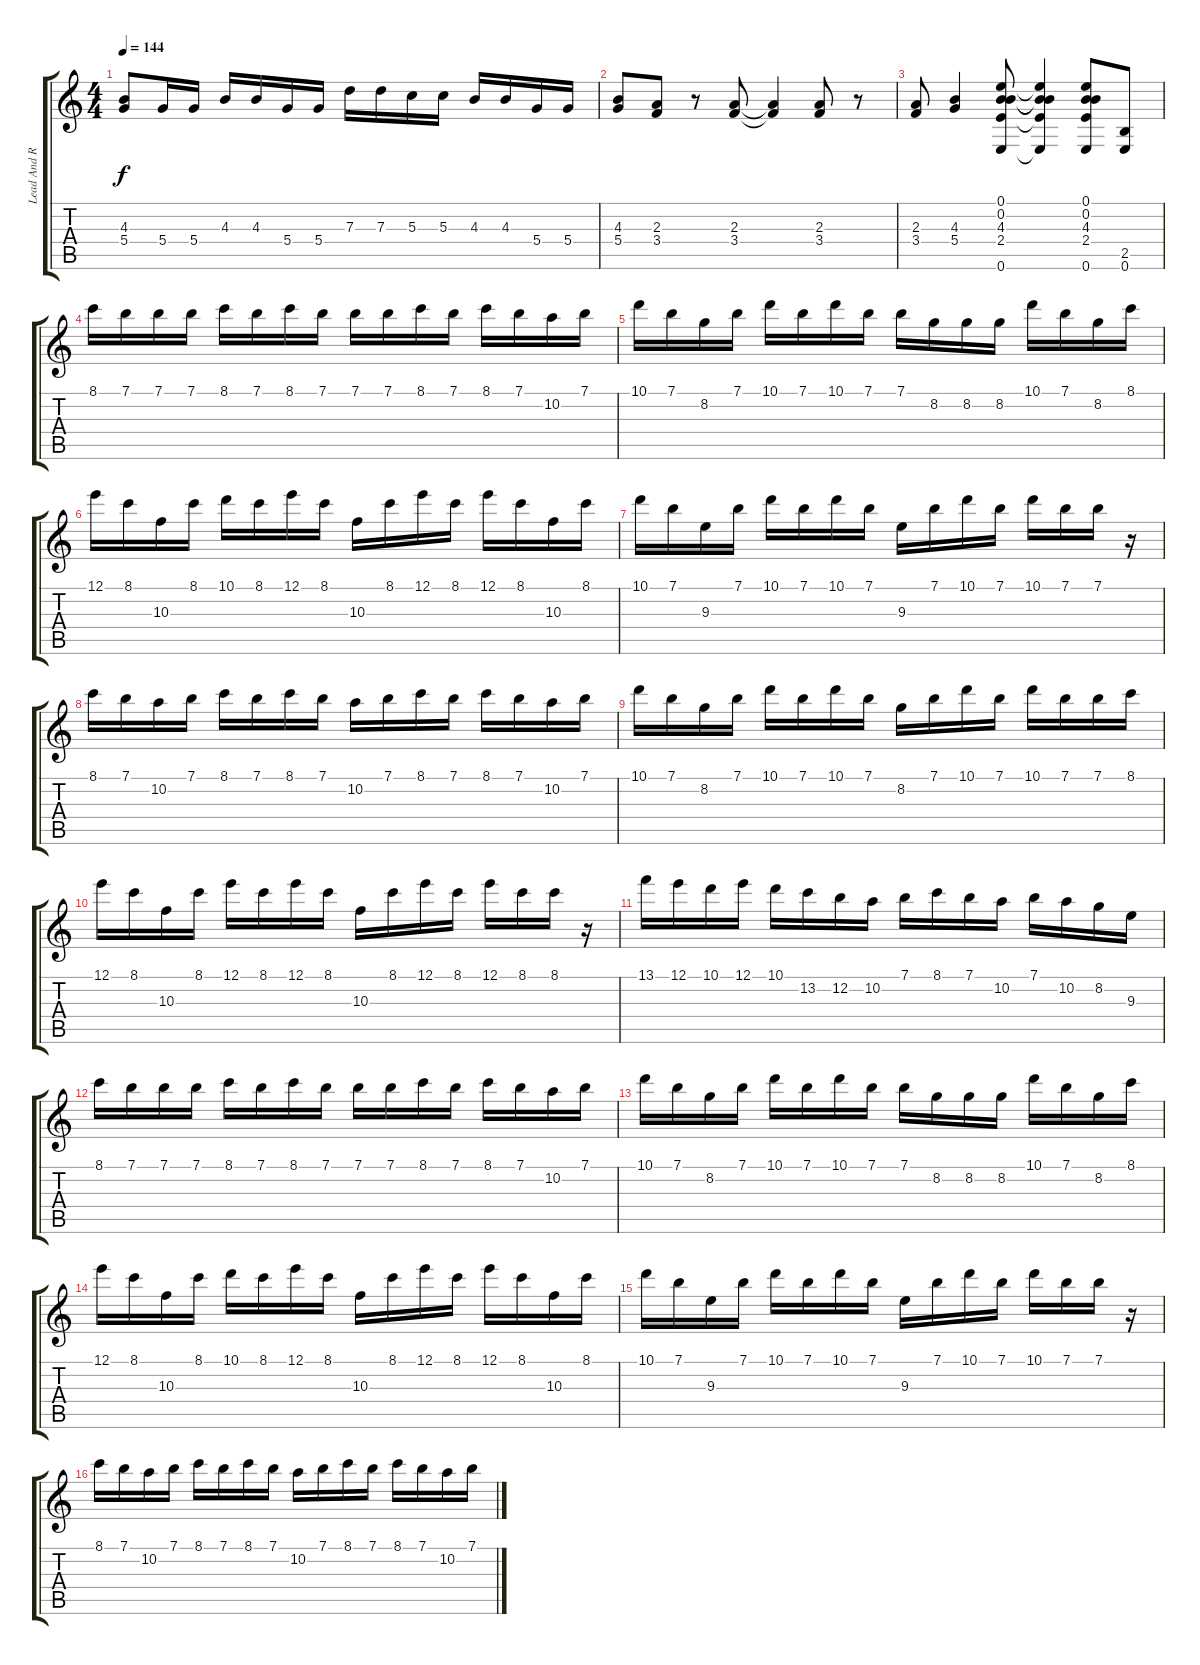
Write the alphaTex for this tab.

\track ("Lead And Rhythm Guitar" "Lead And R") {instrument overdrivenguitar}
\staff {score tabs}
\tuning (E4 B3 G3 D3 A2 E2) {hide}
\ts (4 4)
\tempo 144
\clef g2
\ks c
(4.3{t} 5.4{t}).8{dy f} 5.4.16 5.4.16 4.3.16 4.3.16 5.4.16 5.4.16 7.3.16 7.3.16 5.3.16 5.3.16 4.3.16 4.3.16 5.4.16 5.4.16 |
(4.3 5.4).8 (2.3 3.4).8 r.8 (2.3 3.4).8 (2.3{t} 3.4{t}).4 (2.3 3.4).8 r.8 |
(2.3 3.4).8 (4.3 5.4).4 (0.1 0.2 4.3 2.4 0.6).8 (0.1{t} 0.2{t} 4.3{t} 2.4{t} 0.6{t}).4 (0.1 0.2 4.3 2.4 0.6).8 (2.5 0.6).8 |
8.1.16 7.1.16 7.1.16 7.1.16 8.1.16 7.1.16 8.1.16 7.1.16 7.1.16 7.1.16 8.1.16 7.1.16 8.1.16 7.1.16 10.2.16 7.1.16 |
10.1.16 7.1.16 8.2.16 7.1.16 10.1.16 7.1.16 10.1.16 7.1.16 7.1.16 8.2.16 8.2.16 8.2.16 10.1.16 7.1.16 8.2.16 8.1.16 |
12.1.16 8.1.16 10.3.16 8.1.16 10.1.16 8.1.16 12.1.16 8.1.16 10.3.16 8.1.16 12.1.16 8.1.16 12.1.16 8.1.16 10.3.16 8.1.16 |
10.1.16 7.1.16 9.3.16 7.1.16 10.1.16 7.1.16 10.1.16 7.1.16 9.3.16 7.1.16 10.1.16 7.1.16 10.1.16 7.1.16 7.1.16 r.16 |
8.1.16 7.1.16 10.2.16 7.1.16 8.1.16 7.1.16 8.1.16 7.1.16 10.2.16 7.1.16 8.1.16 7.1.16 8.1.16 7.1.16 10.2.16 7.1.16 |
10.1.16 7.1.16 8.2.16 7.1.16 10.1.16 7.1.16 10.1.16 7.1.16 8.2.16 7.1.16 10.1.16 7.1.16 10.1.16 7.1.16 7.1.16 8.1.16 |
12.1.16 8.1.16 10.3.16 8.1.16 12.1.16 8.1.16 12.1.16 8.1.16 10.3.16 8.1.16 12.1.16 8.1.16 12.1.16 8.1.16 8.1.16 r.16 |
13.1.16 12.1.16 10.1.16 12.1.16 10.1.16 13.2.16 12.2.16 10.2.16 7.1.16 8.1.16 7.1.16 10.2.16 7.1.16 10.2.16 8.2.16 9.3.16 |
8.1.16 7.1.16 7.1.16 7.1.16 8.1.16 7.1.16 8.1.16 7.1.16 7.1.16 7.1.16 8.1.16 7.1.16 8.1.16 7.1.16 10.2.16 7.1.16 |
10.1.16 7.1.16 8.2.16 7.1.16 10.1.16 7.1.16 10.1.16 7.1.16 7.1.16 8.2.16 8.2.16 8.2.16 10.1.16 7.1.16 8.2.16 8.1.16 |
12.1.16 8.1.16 10.3.16 8.1.16 10.1.16 8.1.16 12.1.16 8.1.16 10.3.16 8.1.16 12.1.16 8.1.16 12.1.16 8.1.16 10.3.16 8.1.16 |
10.1.16 7.1.16 9.3.16 7.1.16 10.1.16 7.1.16 10.1.16 7.1.16 9.3.16 7.1.16 10.1.16 7.1.16 10.1.16 7.1.16 7.1.16 r.16 |
8.1.16 7.1.16 10.2.16 7.1.16 8.1.16 7.1.16 8.1.16 7.1.16 10.2.16 7.1.16 8.1.16 7.1.16 8.1.16 7.1.16 10.2.16 7.1.16
